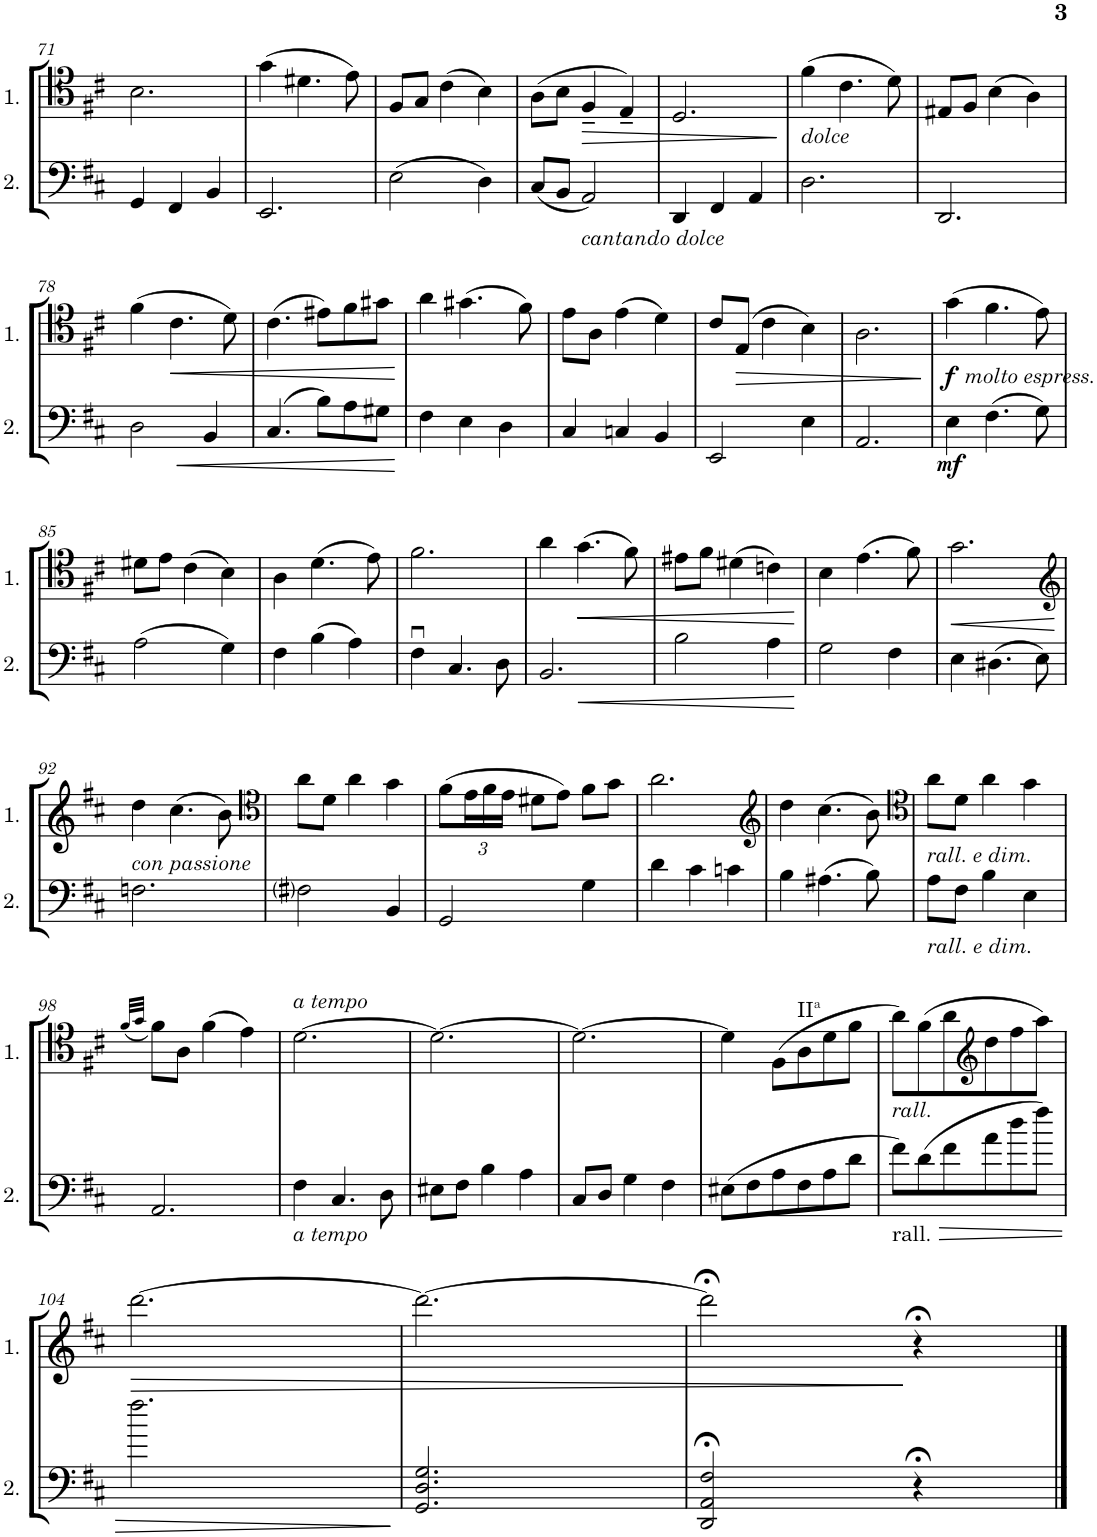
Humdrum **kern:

**kern	**dynam	**kern	**dynam
*part2	*part2	*part1	*part1
*staff2	*staff2	*staff1	*staff1
*I"Cello 2	*	*I"Cello 1	*
!!LO:PB:g=z
*clefF4	*	*clefC4	*
*k[f#c#]	*	*k[f#c#]	*
*M3/4	*	*M3/4	*
=71	=71	=71	=71
4GG/	.	2.B\	.
4FF#/	.	.	.
4BB/	.	.	.
=72	=72	=72	=72
2.EE/	.	(4g\	.
.	.	4.d#X\	.
.	.	8e\)	.
=73	=73	=73	=73
(2E\	.	8F#/L	.
.	.	8G/J	.
.	.	(4c#\	.
4D\)	.	4B\)	.
=74	=74	=74	=74
(8C#/L	.	(8A\L	.
8BB/J	.	8B\J	.
!LO:TX:b:i:t=cantando dolce	!	!	!
!	!	!	!LO:HP:b
2AA/)	.	4F#~/	>
.	.	4E~/)	.
=75	=75	=75	=75
4DD/	.	2.D/	.
4FF#/	.	.	.
4AA/	.	.	.
.	.	.	]
=76	=76	=76	=76
!	!	!LO:TX:b:i:t=dolce	!
2.D\	.	(4f#\	.
.	.	4.c#\	.
.	.	8d\)	.
=77	=77	=77	=77
2.DD/	.	8E#X/L	.
.	.	8F#/J	.
.	.	(4B\	.
.	.	4A\)	.
!!LO:LB:g=z
=78	=78	=78	=78
2D\	.	(4f#\	.
!	!	!	!LO:HP:b
.	.	4.c#\	<
!	!LO:HP:b	!	!
4BB/	<	.	.
.	.	8d\)	.
=79	=79	=79	=79
(4.C#/	.	(4.c#\	.
8B\L)	.	8e#X\L)	.
8A\	.	8f#\	.
8G#X\J	.	8g#X\J	.
.	[	.	[
=80	=80	=80	=80
4F#\	.	4a\	.
4E\	.	(4.g#X\	.
4D\	.	.	.
.	.	8f#\)	.
=81	=81	=81	=81
4C#/	.	8e\L	.
.	.	8A\J	.
4Cn/	.	(4e\	.
4BB/	.	4d\)	.
=82	=82	=82	=82
2EE/	.	8c#/L	.
!	!	!	!LO:HP:b
.	.	(8E/J	>
.	.	4c#\	.
4E\	.	4B\)	.
=83	=83	=83	=83
2.AA/	.	2.A\	.
.	.	.	]
=84	=84	=84	=84
!	!LO:DY:b	!	!LO:DY:b
!	!	!	!LO:DY:n=1:b
4E\	mf	(4g\	f other-dynamics
(4.F#\	.	4.f#\	.
8G\)	.	8e\)	.
!!LO:LB:g=z
=85	=85	=85	=85
(2A\	.	8d#X\L	.
.	.	8e\J	.
.	.	(4c#\	.
4G\)	.	4B\)	.
=86	=86	=86	=86
4F#\	.	4A\	.
(4B\	.	(4.d\	.
4A\)	.	.	.
.	.	8e\)	.
=87	=87	=87	=87
4F#u\	.	2.f#\	.
4.C#/	.	.	.
8D\	.	.	.
=88	=88	=88	=88
2.BB/	.	4a\	.
!	!	!	!LO:HP:b
.	.	(4.g\	<
.	.	8f#\)	.
=89	=89	=89	=89
!	!LO:HP:b	!	!
2B\	<	8e#X\L	.
.	.	8f#\J	.
.	.	(4d#X\	.
4A\	.	4cn\)	.
.	[	.	[
=90	=90	=90	=90
2G\	.	4B\	.
.	.	(4.e\	.
4F#\	.	.	.
.	.	8f#\)	.
=91	=91	=91	=91
!	!	!	!LO:HP:b
4E\	.	2.g\	<
(4.D#X\	.	.	.
8E\)	.	.	.
.	.	.	[
!!LO:LB:g=z
=92	=92	=92	=92
*	*	*clefG2	*
!	!	!LO:TX:b:i:t=con passione	!
2.Fn\	.	4dd\	.
.	.	(4.cc#\	.
.	.	8b\)	.
=93	=93	=93	=93
*	*	*clefC4	*
2F#i\	.	8a\L	.
.	.	8d\J	.
.	.	4a\	.
4BB/	.	4g\	.
=94	=94	=94	=94
2GG/	.	(8f#\L	.
*	*	*Xbrackettup	*
.	.	24e\L	.
.	.	24f#\	.
.	.	24e\JJ	.
.	.	8d#X\L	.
.	.	8e\J)	.
4G\	.	8f#\L	.
.	.	8g\J	.
=95	=95	=95	=95
4d\	.	2.a\	.
4c#\	.	.	.
4cn\	.	.	.
=96	=96	=96	=96
*	*	*clefG2	*
4B\	.	4dd\	.
(4.A#X\	.	(4.cc#\	.
8B\)	.	8b\)	.
=97	=97	=97	=97
*	*	*clefC4	*
!	!	!LO:TX:b:i:t=rall. e dim.	!
!LO:TX:b:i:t=rall. e dim.	!	!	!
8A\L	.	8a\L	.
8F#\J	.	8d\J	.
4B\	.	4a\	.
4E\	.	4g\	.
!!LO:LB:g=z
=98	=98	=98	=98
.	.	(32qf#/LLL	.
.	.	32qg/JJJ	.
2.AA/	.	8f#\L)	.
.	.	8A\J	.
.	.	(4f#\	.
.	.	4e\)	.
=99	=99	=99	=99
!	!	!LO:TX:a:i:t=a tempo	!
!LO:TX:b:i:t=a tempo	!	!	!
4F#\	.	[2.d\	.
4.C#/	.	.	.
8D\	.	.	.
=100	=100	=100	=100
8E#X\L	.	2.d\_	.
8F#\J	.	.	.
4B\	.	.	.
4A\	.	.	.
=101	=101	=101	=101
8C#/L	.	2.d\_	.
8D/J	.	.	.
4G\	.	.	.
4F#\	.	.	.
=102	=102	=102	=102
(8E#X\L	.	4d\]	.
8F#\	.	.	.
8A\	.	(8F#\L	.
!	!	!LO:TX:a:t=II	!
!	!	!LO:TX:a:t=a	!
8F#\	.	8A\	.
8A\	.	8d\	.
8d\J	.	8f#\J	.
=103	=103	=103	=103
!	!	!LO:TX:b:i:t=rall.	!
!LO:TX:b:t=rall.	!	!	!
8f#\L)	.	8a\L)	.
(8d\	.	(8f#\	.
!	!LO:HP:b	!	!
8f#\	>	8a\	.
*	*	*clefG2	*
8a\	.	8dd\	.
8dd\	.	8ff#\	.
8ff#\J)	.	8aa\J)	.
!!LO:LB:g=z
=104	=104	=104	=104
!	!	!	!LO:HP:b
2.ff#\	.	[2.ddd\	>
.	]	.	.
=105	=105	=105	=105
2.GG/ 2.D/ 2.G/	.	2.ddd\_	.
=106	=106	=106	=106
2DD/;< 2AA/;< 2F#/;<	.	2ddd;<\]	.
4r;<	.	4r;<	]
==	==	==	==
*-	*-	*-	*-
